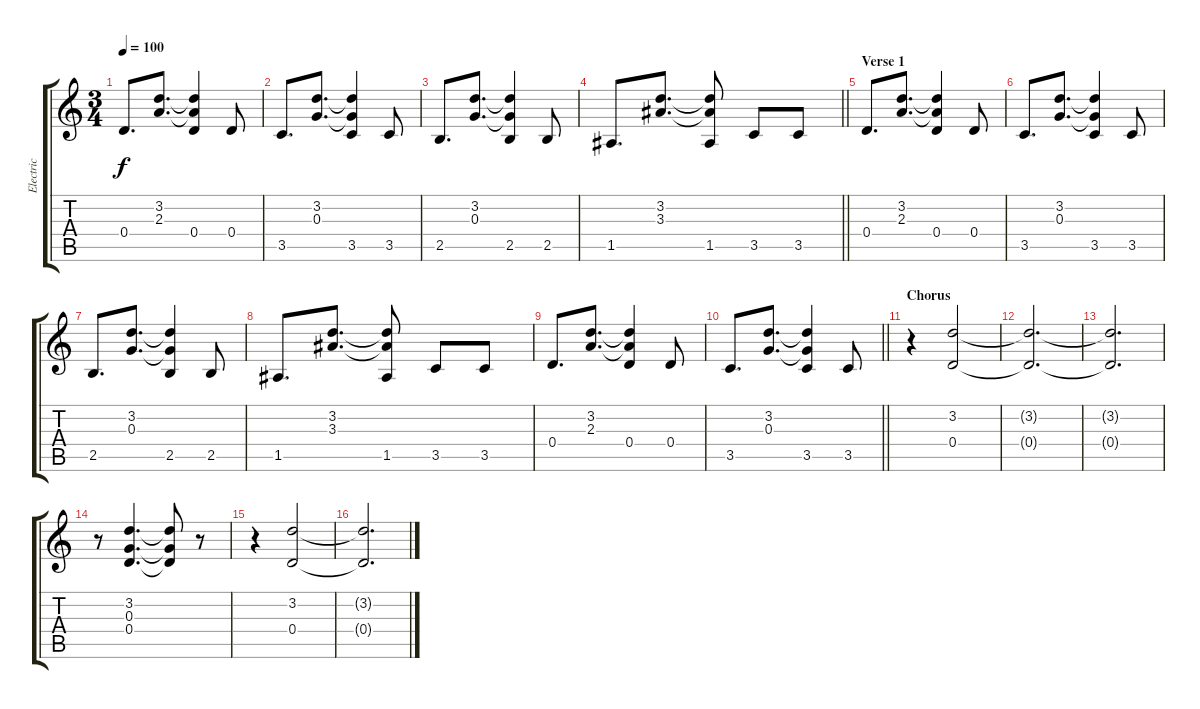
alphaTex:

\track ("Electric" "Electric") {instrument overdrivenguitar}
\staff {score tabs}
\tuning (E4 B3 G3 D3 A2 E2) {hide}
\ts (3 4)
\tempo 100
\clef g2
\ks c
0.4.8{d dy f} (3.2 2.3).8{d} (3.2{t} 2.3{t} 0.4).4 0.4.8 |
3.5.8{d} (3.2 0.3).8{d} (3.2{t} 0.3{t} 3.5).4 3.5.8 |
2.5.8{d} (3.2 0.3).8{d} (3.2{t} 0.3{t} 2.5).4 2.5.8 |
\barLineRight lightlight
1.5.8{d} (3.2 3.3).8{d} (3.2{t} 3.3{t} 1.5).8 3.5.8 3.5.8 |
\section ("" "Verse 1")
0.4.8{d} (3.2 2.3).8{d} (3.2{t} 2.3{t} 0.4).4 0.4.8 |
3.5.8{d} (3.2 0.3).8{d} (3.2{t} 0.3{t} 3.5).4 3.5.8 |
2.5.8{d} (3.2 0.3).8{d} (3.2{t} 0.3{t} 2.5).4 2.5.8 |
1.5.8{d} (3.2 3.3).8{d} (3.2{t} 3.3{t} 1.5).8 3.5.8 3.5.8 |
0.4.8{d} (3.2 2.3).8{d} (3.2{t} 2.3{t} 0.4).4 0.4.8 |
\barLineRight lightlight
3.5.8{d} (3.2 0.3).8{d} (3.2{t} 0.3{t} 3.5).4 3.5.8 |
\section ("" "Chorus")
r.4 (3.2 0.4).2 |
(3.2{t} 0.4{t}).2{d} |
(3.2{t} 0.4{t}).2{d} |
r.8 (3.2 0.3 0.4).4{d} (3.2{t} 0.3{t} 0.4{t}).8 r.8 |
r.4 (3.2 0.4).2 |
(3.2{t} 0.4{t}).2{d}
